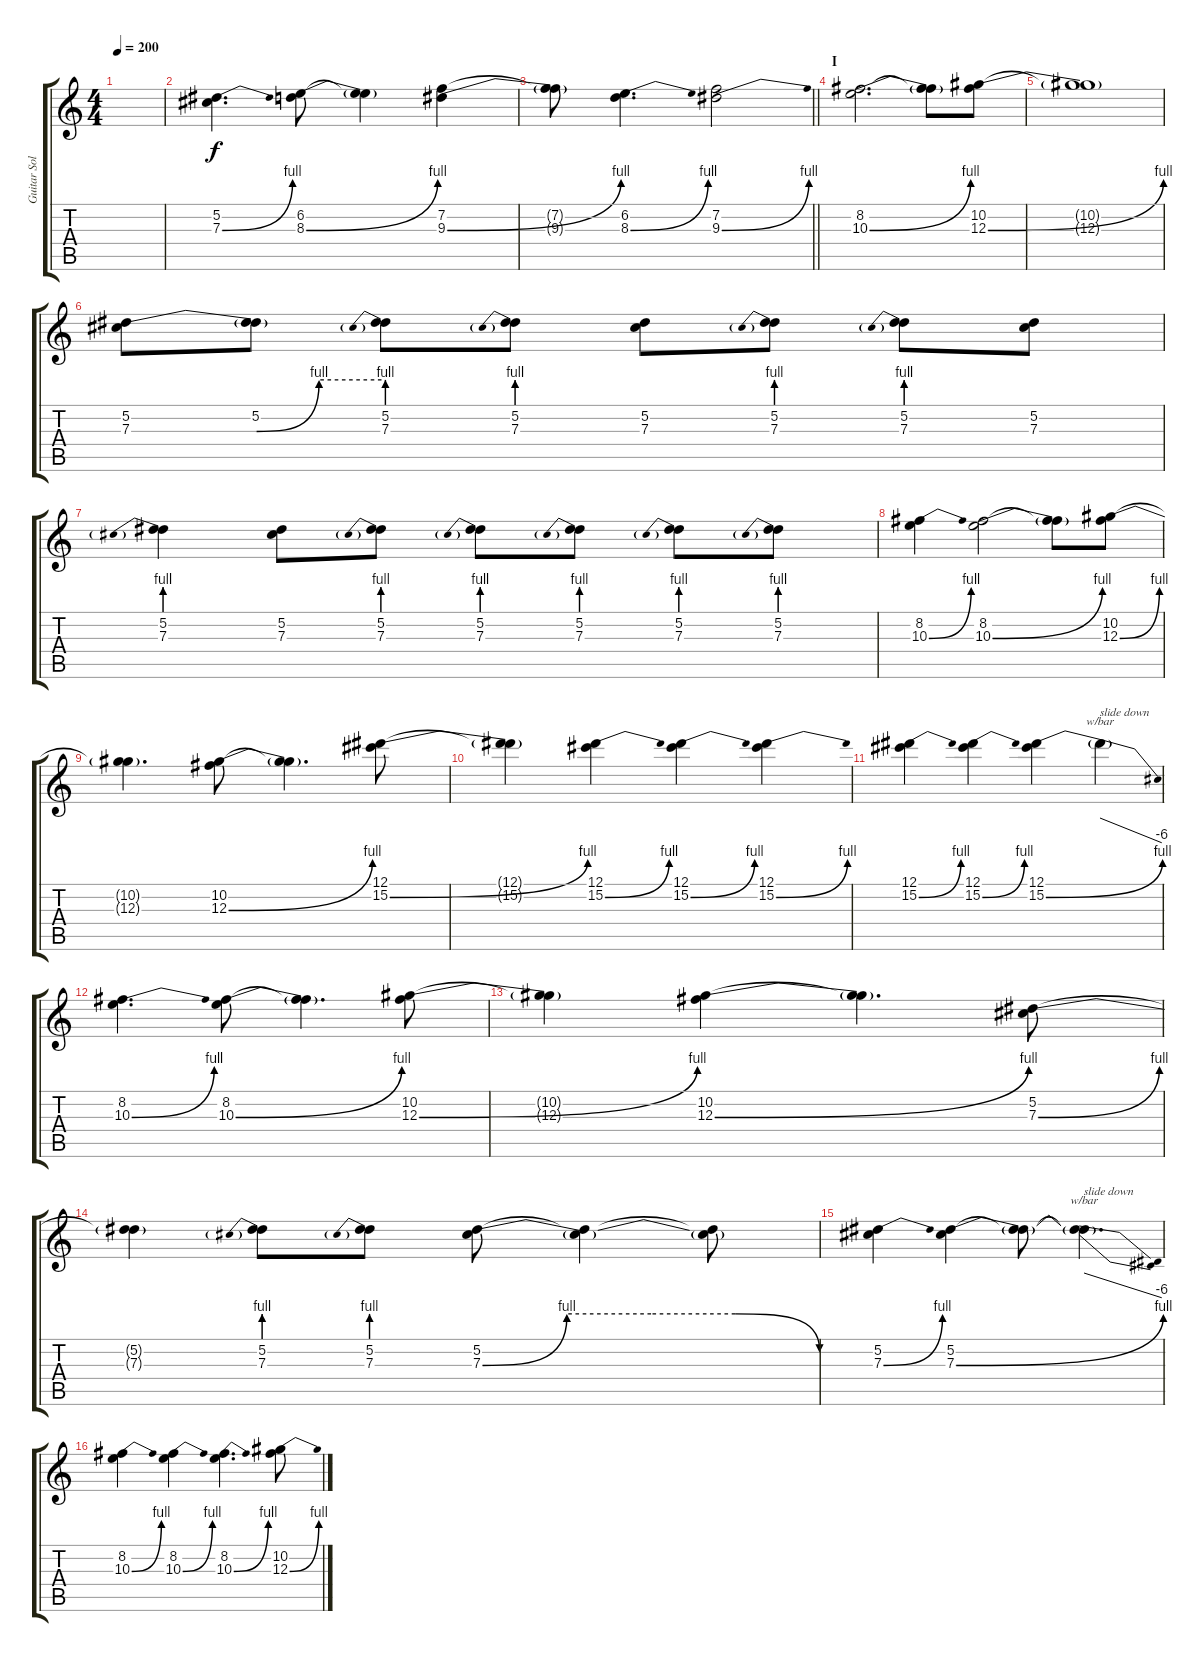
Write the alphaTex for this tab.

\track ("Guitar Solo" "Guitar Sol") {instrument overdrivenguitar}
\staff {score tabs}
\tuning (Eb4 Bb3 Gb3 Db3 Ab2 Eb2) {hide}
\ts (4 4)
\tempo 200
\clef g2
\ks c
|
(5.2 7.3{be (bend 0 0 60 4)}).4{d volume 13} (6.2 8.3{be (bend 0 0 60 4)}).8 (6.2{t} 8.3{t}).4 (7.2 9.3{be (bend 0 0 60 4)}).4 |
\barLineRight lightlight
(7.2{t} 9.3{t}).8 (6.2 8.3{be (bend 0 0 60 4)}).4{d} (7.2 9.3{be (bend 0 0 60 4)}).2 |
\section ("" "I")
(8.2 10.3{be (bend 0 0 60 4)}).2{d} (8.2{t} 10.3{t}).8 (10.2 12.3{be (bend 0 0 60 4)}).8 |
(10.2{t} 12.3{t}).1 |
(5.2 7.3{be (custom 0 0 30 0 45 4 60 4)}).8 (5.2 7.3{t}).8 (5.2 7.3{be (prebend 0 4 60 4)}).8 (5.2 7.3{be (prebend 0 4 60 4)}).8 (5.2 7.3).8 (5.2 7.3{be (prebend 0 4 60 4)}).8 (5.2 7.3{be (prebend 0 4 60 4)}).8 (5.2 7.3).8 |
(5.2 7.3{be (prebend 0 4 60 4)}).4 (5.2 7.3).8 (5.2 7.3{be (prebend 0 4 60 4)}).8 (5.2 7.3{be (prebend 0 4 60 4)}).8 (5.2 7.3{be (prebend 0 4 60 4)}).8 (5.2 7.3{be (prebend 0 4 60 4)}).8 (5.2 7.3{be (prebend 0 4 60 4)}).8 |
(8.2 10.3{be (bend 0 0 60 4)}).4 (8.2 10.3{be (bend 0 0 60 4)}).2 (8.2{t} 10.3{t}).8 (10.2 12.3{be (bend 0 0 60 4)}).8 |
(10.2{t} 12.3{t}).4{d} (10.2 12.3{be (bend 0 0 60 4)}).8 (10.2{t} 12.3{t}).4{d} (12.1 15.2{be (bend 0 0 60 4)}).8 |
(12.1{t} 15.2{t}).4 (12.1 15.2{be (bend 0 0 60 4)}).4 (12.1 15.2{be (bend 0 0 60 4)}).4 (12.1 15.2{be (bend 0 0 60 4)}).4 |
(12.1 15.2{be (bend 0 0 60 4)}).4 (12.1 15.2{be (bend 0 0 60 4)}).4 (12.1 15.2{be (bend 0 0 60 4)}).4 15.2{t}.4{tbe (dive default 0 0 60 -24) txt "slide down"} |
(8.2 10.3{be (bend 0 0 60 4)}).4{d} (8.2 10.3{be (bend 0 0 60 4)}).8 (8.2{t} 10.3{t}).4{d} (10.2 12.3{be (bend 0 0 60 4)}).8 |
(10.2{t} 12.3{t}).4 (10.2 12.3{be (bend 0 0 60 4)}).4 (10.2{t} 12.3{t}).4{d} (5.2 7.3{be (bend 0 0 60 4)}).8 |
(5.2{t} 7.3{t}).4 (5.2 7.3{be (prebend 0 4 60 4)}).8 (5.2 7.3{be (prebend 0 4 60 4)}).8 (5.2 7.3{be (custom 0 0 15 4 30 4 45 4 60 0)}).8 (5.2{t} 7.3{t}).4 (5.2{t} 7.3{t}).8 |
(5.2 7.3{be (bend 0 0 60 4)}).4 (5.2 7.3{be (bend 0 0 60 4)}).4 (5.2{t} 7.3{t}).8 (5.2{t} 7.3{t}).4{d tbe (dive default 0 0 60 -24) txt "slide down"} |
(8.2 10.3{be (bend 0 0 60 4)}).4 (8.2 10.3{be (bend 0 0 60 4)}).4 (8.2 10.3{be (bend 0 0 60 4)}).4{d} (10.2 12.3{be (bend 0 0 60 4)}).8
